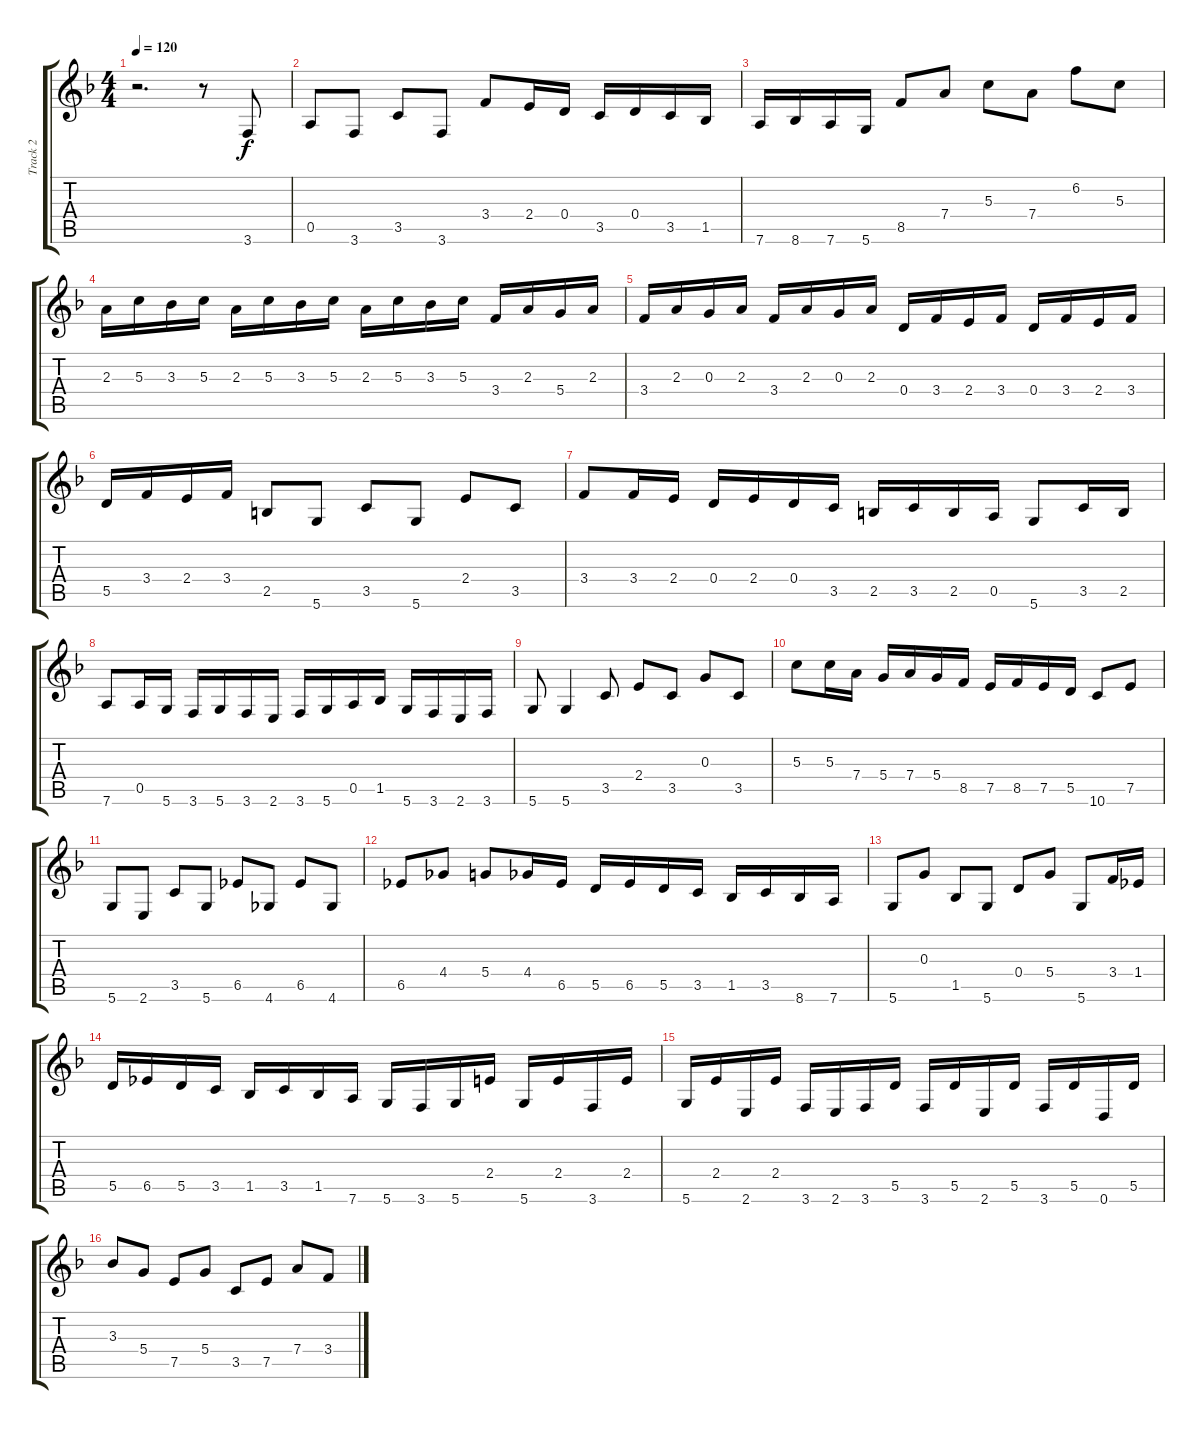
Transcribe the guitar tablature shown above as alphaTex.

\track ("Track 2" "Track 2") {instrument electricguitarjazz}
\staff {score tabs}
\tuning (E4 B3 G3 D3 A2 D2) {hide}
\ts (4 4)
\tempo 120
\clef g2
\ks f
r.2{d dy f instrument electricguitarjazz} r.8 3.6.8 |
0.5.8 3.6.8 3.5.8 3.6.8 3.4.8 2.4.16 0.4.16 3.5.16 0.4.16 3.5.16 1.5.16 |
7.6.16 8.6.16 7.6.16 5.6.16 8.5.8 7.4.8 5.3.8 7.4.8 6.2.8 5.3.8 |
2.3.16 5.3.16 3.3.16 5.3.16 2.3.16 5.3.16 3.3.16 5.3.16 2.3.16 5.3.16 3.3.16 5.3.16 3.4.16 2.3.16 5.4.16 2.3.16 |
3.4.16 2.3.16 0.3.16 2.3.16 3.4.16 2.3.16 0.3.16 2.3.16 0.4.16 3.4.16 2.4.16 3.4.16 0.4.16 3.4.16 2.4.16 3.4.16 |
5.5.16 3.4.16 2.4.16 3.4.16 2.5.8 5.6.8 3.5.8 5.6.8 2.4.8 3.5.8 |
3.4.8 3.4.16 2.4.16 0.4.16 2.4.16 0.4.16 3.5.16 2.5.16 3.5.16 2.5.16 0.5.16 5.6.8 3.5.16 2.5.16 |
7.6.8 0.5.16 5.6.16 3.6.16 5.6.16 3.6.16 2.6.16 3.6.16 5.6.16 0.5.16 1.5.16 5.6.16 3.6.16 2.6.16 3.6.16 |
5.6.8 5.6.4 3.5.8 2.4.8 3.5.8 0.3.8 3.5.8 |
5.3.8 5.3.16 7.4.16 5.4.16 7.4.16 5.4.16 8.5.16 7.5.16 8.5.16 7.5.16 5.5.16 10.6.8 7.5.8 |
5.6.8 2.6.8 3.5.8 5.6.8 6.5.8 4.6.8 6.5.8 4.6.8 |
6.5.8 4.4.8 5.4.8 4.4.16 6.5.16 5.5.16 6.5.16 5.5.16 3.5.16 1.5.16 3.5.16 8.6.16 7.6.16 |
5.6.8 0.3.8 1.5.8 5.6.8 0.4.8 5.4.8 5.6.8 3.4.16 1.4.16 |
5.5.16 6.5.16 5.5.16 3.5.16 1.5.16 3.5.16 1.5.16 7.6.16 5.6.16 3.6.16 5.6.16 2.4.16 5.6.16 2.4.16 3.6.16 2.4.16 |
5.6.16 2.4.16 2.6.16 2.4.16 3.6.16 2.6.16 3.6.16 5.5.16 3.6.16 5.5.16 2.6.16 5.5.16 3.6.16 5.5.16 0.6.16 5.5.16 |
3.3.8 5.4.8 7.5.8 5.4.8 3.5.8 7.5.8 7.4.8 3.4.8
